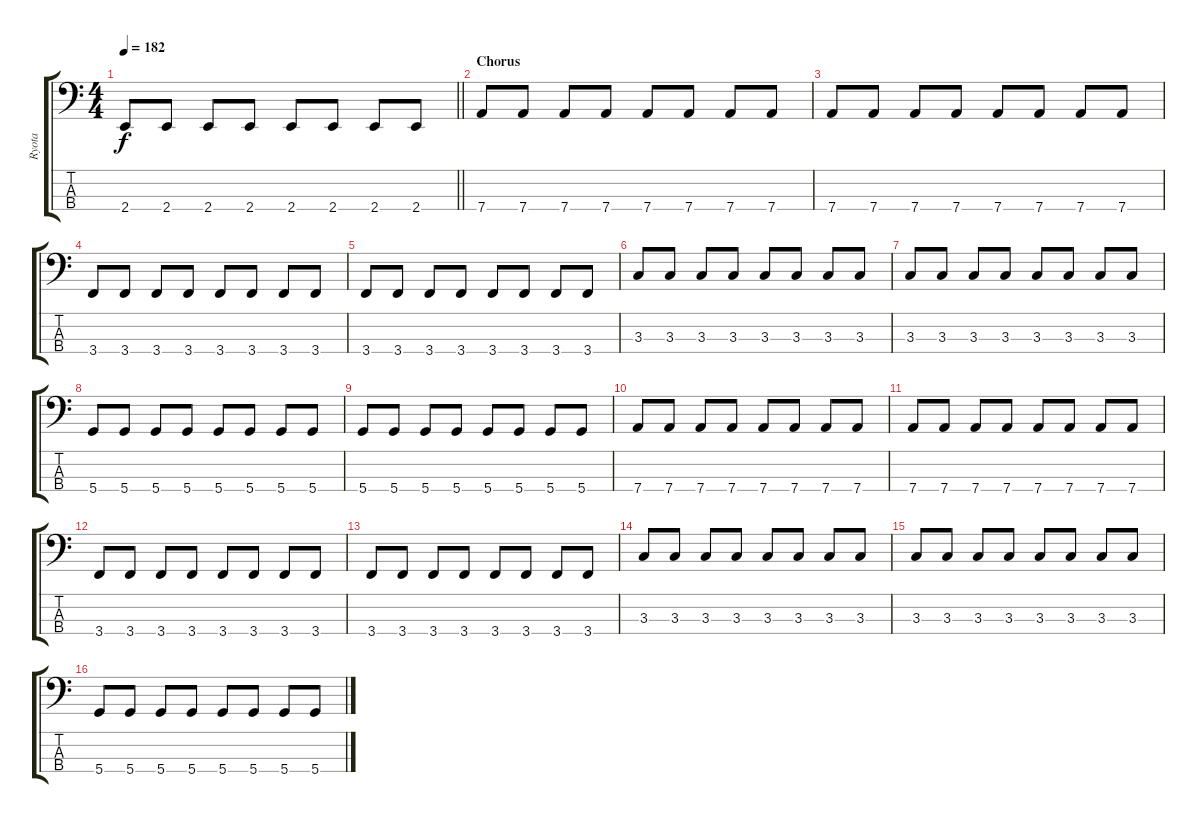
\track ("Ryota" "Ryota") {instrument electricbassfinger}
\staff {score tabs}
\tuning (G2 D2 A1 D1) {hide}
\ts (4 4)
\tempo 182
\clef f4
\barLineRight lightlight
\ks c
2.4.8{dy f} 2.4.8 2.4.8 2.4.8 2.4.8 2.4.8 2.4.8 2.4.8 |
\section ("" "Chorus")
7.4.8 7.4.8 7.4.8 7.4.8 7.4.8 7.4.8 7.4.8 7.4.8 |
7.4.8 7.4.8 7.4.8 7.4.8 7.4.8 7.4.8 7.4.8 7.4.8 |
3.4.8 3.4.8 3.4.8 3.4.8 3.4.8 3.4.8 3.4.8 3.4.8 |
3.4.8 3.4.8 3.4.8 3.4.8 3.4.8 3.4.8 3.4.8 3.4.8 |
3.3.8 3.3.8 3.3.8 3.3.8 3.3.8 3.3.8 3.3.8 3.3.8 |
3.3.8 3.3.8 3.3.8 3.3.8 3.3.8 3.3.8 3.3.8 3.3.8 |
5.4.8 5.4.8 5.4.8 5.4.8 5.4.8 5.4.8 5.4.8 5.4.8 |
5.4.8 5.4.8 5.4.8 5.4.8 5.4.8 5.4.8 5.4.8 5.4.8 |
7.4.8 7.4.8 7.4.8 7.4.8 7.4.8 7.4.8 7.4.8 7.4.8 |
7.4.8 7.4.8 7.4.8 7.4.8 7.4.8 7.4.8 7.4.8 7.4.8 |
3.4.8 3.4.8 3.4.8 3.4.8 3.4.8 3.4.8 3.4.8 3.4.8 |
3.4.8 3.4.8 3.4.8 3.4.8 3.4.8 3.4.8 3.4.8 3.4.8 |
3.3.8 3.3.8 3.3.8 3.3.8 3.3.8 3.3.8 3.3.8 3.3.8 |
3.3.8 3.3.8 3.3.8 3.3.8 3.3.8 3.3.8 3.3.8 3.3.8 |
5.4.8 5.4.8 5.4.8 5.4.8 5.4.8 5.4.8 5.4.8 5.4.8
